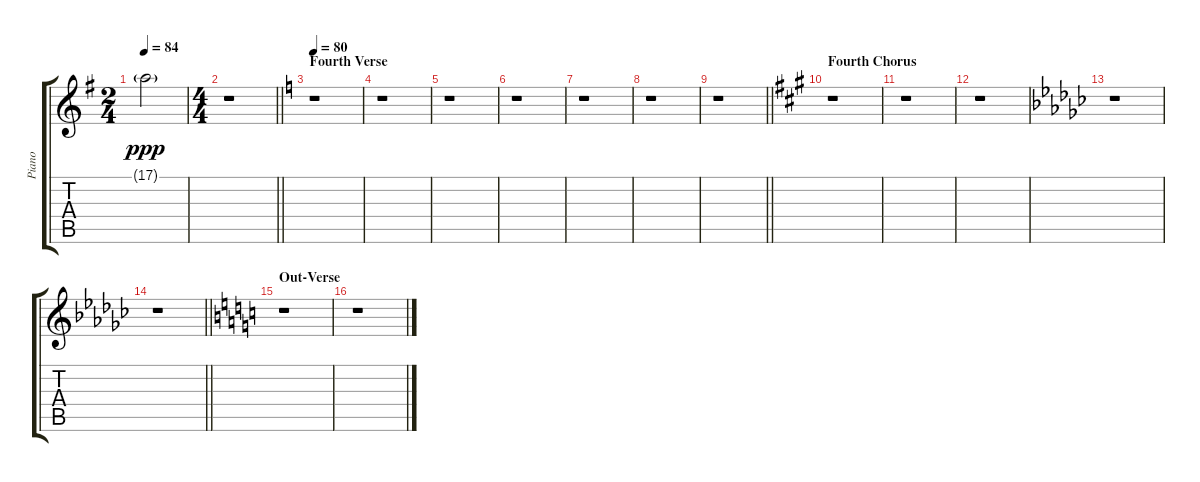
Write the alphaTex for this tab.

\track ("Piano" "Piano") {instrument brightacousticpiano}
\staff {score tabs}
\tuning (E4 B3 G3 D3 A2 E2) {hide}
\ts (2 4)
\tempo 84
\clef g2
\ks eminor
17.1{g}.2{dy ppp} |
\ts (4 4)
\barLineRight lightlight
r.1 |
\section ("" "Fourth Verse")
\tempo 80
\ks c
r.1 |
r.1 |
r.1 |
r.1 |
r.1 |
r.1 |
\barLineRight lightlight
r.1 |
\section ("" "Fourth Chorus")
\ks a
r.1 |
r.1 |
r.1 |
\ks gb
r.1 |
\barLineRight lightlight
r.1 |
\section ("" "Out-Verse")
\ks c
r.1 |
r.1
